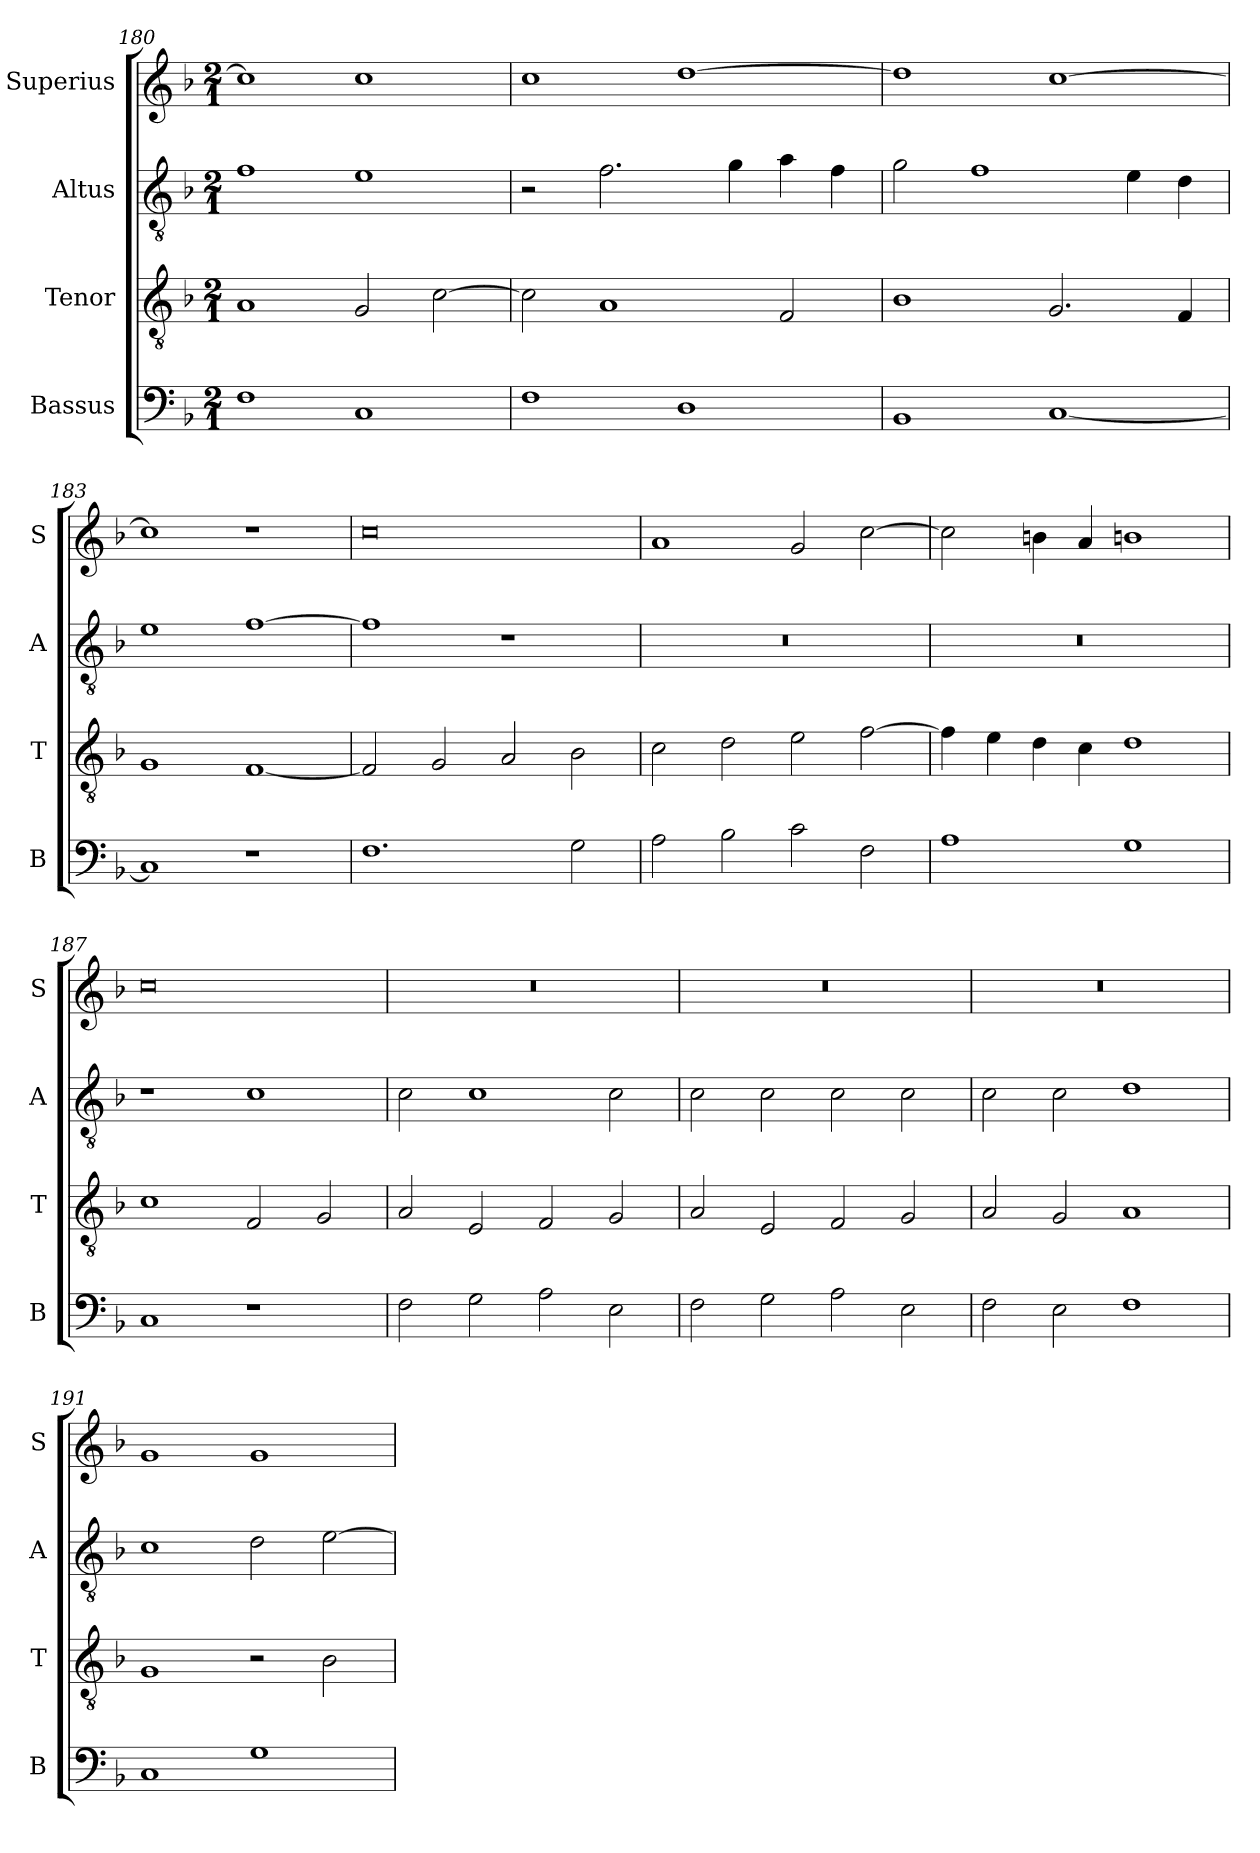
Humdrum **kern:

**kern	**kern	**kern	**kern
*part4	*part3	*part2	*part1
*staff4	*staff3	*staff2	*staff1
*I"Bassus	*I"Tenor	*I"Altus	*I"Superius
*I'B	*I'T	*I'A	*I'S
*clefF4	*clefGv2	*clefGv2	*clefG2
*k[b-]	*k[b-]	*k[b-]	*k[b-]
*F:	*F:	*F:	*F:
*M2/1	*M2/1	*M2/1	*M2/1
=180	=180	=180	=180
1F	1A	1f	1cc]
1C	2G	1e	1cc
.	[2c	.	.
=181	=181	=181	=181
1F	2c]	2r	1cc
.	1A	2.f	.
1D	.	.	[1dd
.	.	4g	.
.	2F	4a	.
.	.	4f	.
=182	=182	=182	=182
1BB-	1B-	2g	1dd]
.	.	1f	.
[1C	2.G	.	[1cc
.	.	4e	.
.	4F	4d	.
=183	=183	=183	=183
1C]	1G	1e	1cc]
1r	[1F	[1f	1r
=184	=184	=184	=184
1.F	2F]	1f]	0cc
.	2G	.	.
.	2A	1r	.
2G	2B-	.	.
=185	=185	=185	=185
2A	2c	0r	1a
2B-	2d	.	.
2c	2e	.	2g
2F	[2f	.	[2cc
=186	=186	=186	=186
1A	4f]	0r	2cc]
.	4e	.	.
.	4d	.	4bn
.	4c	.	4a
1G	1d	.	1bn
=187	=187	=187	=187
1C	1c	1r	0cc
1r	2F	1c	.
.	2G	.	.
=188	=188	=188	=188
2F	2A	2c	0r
2G	2E	1c	.
2A	2F	.	.
2E	2G	2c	.
=189	=189	=189	=189
2F	2A	2c	0r
2G	2E	2c	.
2A	2F	2c	.
2E	2G	2c	.
=190	=190	=190	=190
2F	2A	2c	0r
2E	2G	2c	.
1F	1A	1d	.
=191	=191	=191	=191
1C	1G	1c	1g
1G	2r	2d	1g
.	2B-	[2e	.
=	=	=	=
*-	*-	*-	*-
